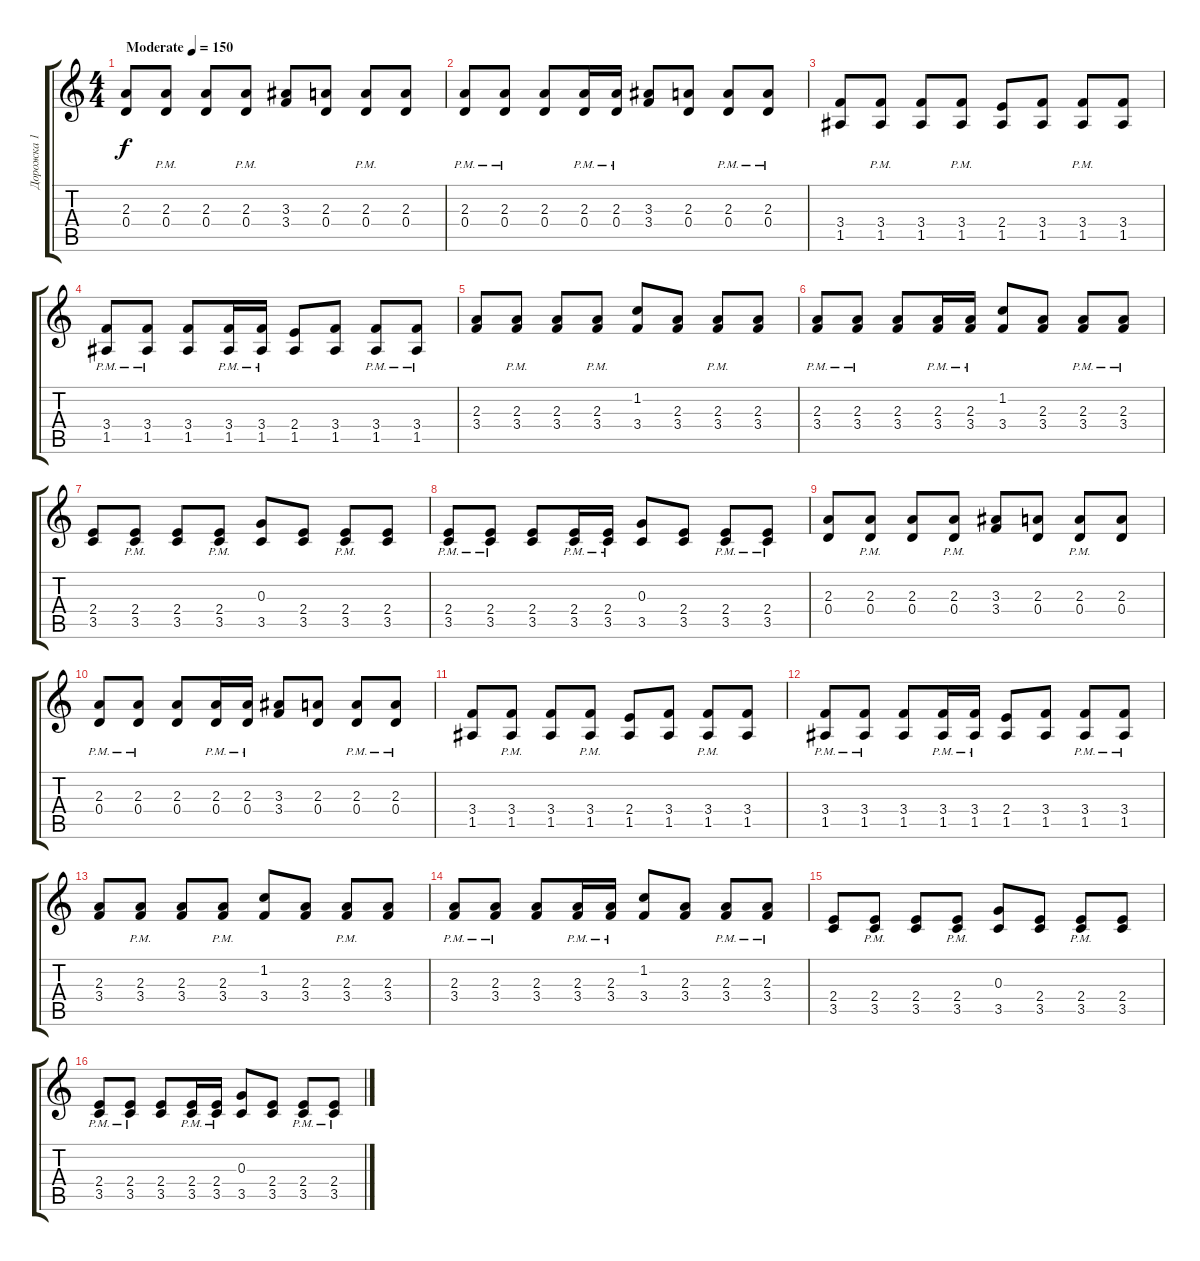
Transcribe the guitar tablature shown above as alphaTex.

\track ("Дорожка 1" "Дорожка 1") {instrument overdrivenguitar}
\staff {score tabs}
\tuning (E4 B3 G3 D3 A2 E2) {hide}
\ts (4 4)
\tempo (150 "Moderate")
\clef g2
\ks c
(2.3 0.4).8{dy f instrument overdrivenguitar} (2.3{pm} 0.4{pm}).8 (2.3 0.4).8 (2.3{pm} 0.4{pm}).8 (3.3 3.4).8 (2.3 0.4).8 (2.3{pm} 0.4{pm}).8 (2.3 0.4).8 |
(2.3{pm} 0.4{pm}).8 (2.3{pm} 0.4{pm}).8 (2.3 0.4).8 (2.3{pm} 0.4{pm}).16 (2.3{pm} 0.4{pm}).16 (3.3 3.4).8 (2.3 0.4).8 (2.3{pm} 0.4{pm}).8 (2.3{pm} 0.4{pm}).8 |
(3.4 1.5).8 (3.4{pm} 1.5{pm}).8 (3.4 1.5).8 (3.4{pm} 1.5{pm}).8 (2.4 1.5).8 (3.4 1.5).8 (3.4{pm} 1.5{pm}).8 (3.4 1.5).8 |
(3.4{pm} 1.5{pm}).8 (3.4{pm} 1.5{pm}).8 (3.4 1.5).8 (3.4{pm} 1.5{pm}).16 (3.4{pm} 1.5{pm}).16 (2.4 1.5).8 (3.4 1.5).8 (3.4{pm} 1.5{pm}).8 (3.4{pm} 1.5{pm}).8 |
(2.3 3.4).8 (2.3{pm} 3.4{pm}).8 (2.3 3.4).8 (2.3{pm} 3.4{pm}).8 (1.2 3.4).8 (2.3 3.4).8 (2.3{pm} 3.4{pm}).8 (2.3 3.4).8 |
(2.3{pm} 3.4{pm}).8 (2.3{pm} 3.4{pm}).8 (2.3 3.4).8 (2.3{pm} 3.4{pm}).16 (2.3{pm} 3.4{pm}).16 (1.2 3.4).8 (2.3 3.4).8 (2.3{pm} 3.4{pm}).8 (2.3{pm} 3.4{pm}).8 |
(2.4 3.5).8 (2.4{pm} 3.5{pm}).8 (2.4 3.5).8 (2.4{pm} 3.5{pm}).8 (0.3 3.5).8 (2.4 3.5).8 (2.4{pm} 3.5{pm}).8 (2.4 3.5).8 |
(2.4{pm} 3.5{pm}).8 (2.4{pm} 3.5{pm}).8 (2.4 3.5).8 (2.4{pm} 3.5{pm}).16 (2.4{pm} 3.5{pm}).16 (0.3 3.5).8 (2.4 3.5).8 (2.4{pm} 3.5{pm}).8 (2.4{pm} 3.5{pm}).8 |
(2.3 0.4).8 (2.3{pm} 0.4{pm}).8 (2.3 0.4).8 (2.3{pm} 0.4{pm}).8 (3.3 3.4).8 (2.3 0.4).8 (2.3{pm} 0.4{pm}).8 (2.3 0.4).8 |
(2.3{pm} 0.4{pm}).8 (2.3{pm} 0.4{pm}).8 (2.3 0.4).8 (2.3{pm} 0.4{pm}).16 (2.3{pm} 0.4{pm}).16 (3.3 3.4).8 (2.3 0.4).8 (2.3{pm} 0.4{pm}).8 (2.3{pm} 0.4{pm}).8 |
(3.4 1.5).8 (3.4{pm} 1.5{pm}).8 (3.4 1.5).8 (3.4{pm} 1.5{pm}).8 (2.4 1.5).8 (3.4 1.5).8 (3.4{pm} 1.5{pm}).8 (3.4 1.5).8 |
(3.4{pm} 1.5{pm}).8 (3.4{pm} 1.5{pm}).8 (3.4 1.5).8 (3.4{pm} 1.5{pm}).16 (3.4{pm} 1.5{pm}).16 (2.4 1.5).8 (3.4 1.5).8 (3.4{pm} 1.5{pm}).8 (3.4{pm} 1.5{pm}).8 |
(2.3 3.4).8 (2.3{pm} 3.4{pm}).8 (2.3 3.4).8 (2.3{pm} 3.4{pm}).8 (1.2 3.4).8 (2.3 3.4).8 (2.3{pm} 3.4{pm}).8 (2.3 3.4).8 |
(2.3{pm} 3.4{pm}).8 (2.3{pm} 3.4{pm}).8 (2.3 3.4).8 (2.3{pm} 3.4{pm}).16 (2.3{pm} 3.4{pm}).16 (1.2 3.4).8 (2.3 3.4).8 (2.3{pm} 3.4{pm}).8 (2.3{pm} 3.4{pm}).8 |
(2.4 3.5).8 (2.4{pm} 3.5{pm}).8 (2.4 3.5).8 (2.4{pm} 3.5{pm}).8 (0.3 3.5).8 (2.4 3.5).8 (2.4{pm} 3.5{pm}).8 (2.4 3.5).8 |
(2.4{pm} 3.5{pm}).8 (2.4{pm} 3.5{pm}).8 (2.4 3.5).8 (2.4{pm} 3.5{pm}).16 (2.4{pm} 3.5{pm}).16 (0.3 3.5).8 (2.4 3.5).8 (2.4{pm} 3.5{pm}).8 (2.4{pm} 3.5{pm}).8
